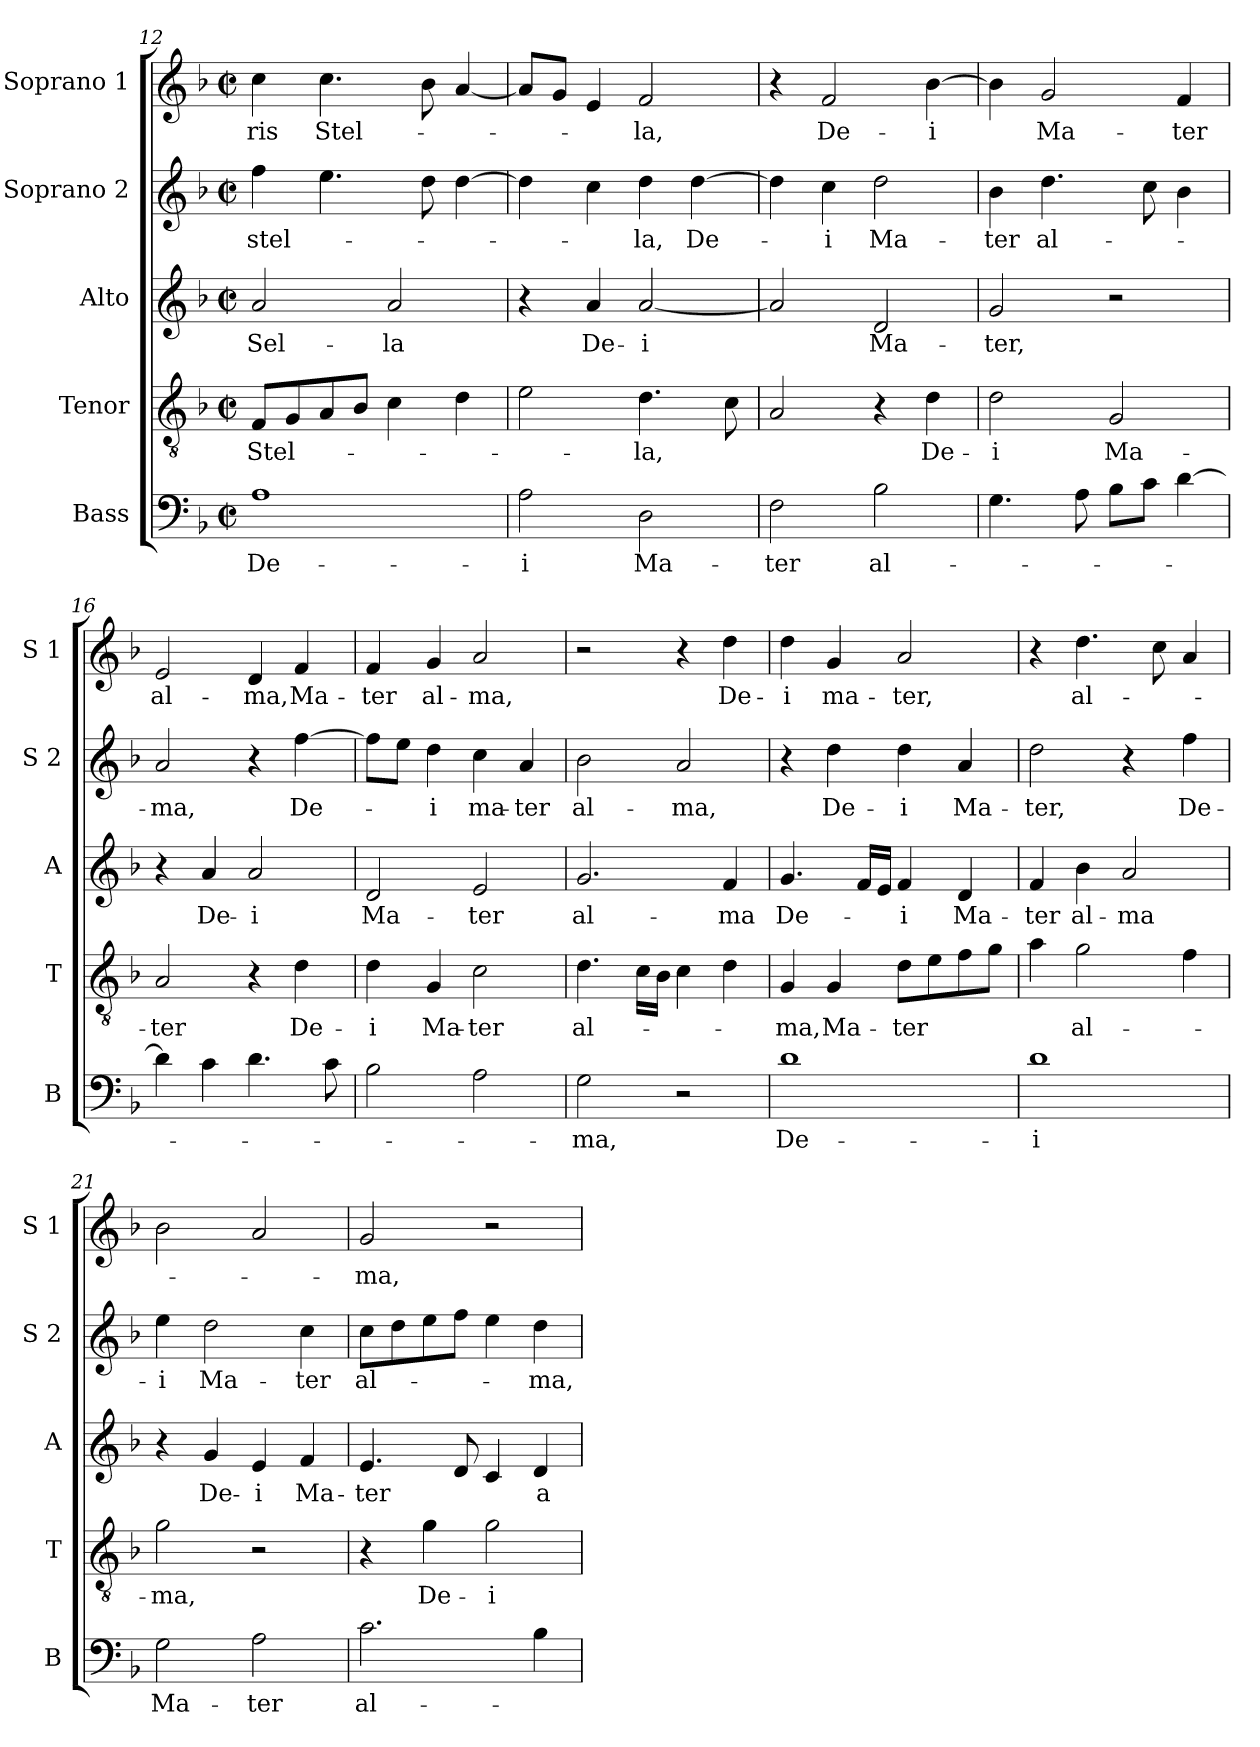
**kern	**text	**kern	**text	**kern	**text	**kern	**text	**kern	**text
*part5	*part5	*part4	*part4	*part3	*part3	*part2	*part2	*part1	*part1
*staff5	*staff5	*staff4	*staff4	*staff3	*staff3	*staff2	*staff2	*staff1	*staff1
*I"Bass	*	*I"Tenor	*	*I"Alto	*	*I"Soprano 2	*	*I"Soprano 1	*
*I'B	*	*I'T	*	*I'A	*	*I'S 2	*	*I'S 1	*
*clefF4	*	*clefGv2	*	*clefG2	*	*clefG2	*	*clefG2	*
*k[b-]	*	*k[b-]	*	*k[b-]	*	*k[b-]	*	*k[b-]	*
*F:	*	*F:	*	*F:	*	*F:	*	*F:	*
*M2/2	*	*M2/2	*	*M2/2	*	*M2/2	*	*M2/2	*
*met(c|)	*	*met(c|)	*	*met(c|)	*	*met(c|)	*	*met(c|)	*
=12	=12	=12	=12	=12	=12	=12	=12	=12	=12
1A	De-	8F/L	Stel-	2a/	Sel-	4ff\	stel-	4cc\	-ris
.	.	8G/	.	.	.	.	.	.	.
.	.	8A/	.	.	.	4.ee\	.	4.cc\	Stel-
.	.	8B-/J	.	.	.	.	.	.	.
.	.	4c\	.	2a/	-la	.	.	.	.
.	.	.	.	.	.	8dd\	.	8b-\	.
.	.	4d\	.	.	.	[4dd\	.	[4a/	.
!!LO:PB:g=z
=13	=13	=13	=13	=13	=13	=13	=13	=13	=13
2A\	-i	2e\	.	4r	.	4dd\]	.	8a/L]	.
.	.	.	.	.	.	.	.	8g/J	.
.	.	.	.	4a/	De-	4cc\	.	4e/	.
2D\	Ma-	4.d\	-la,	[2a/	-i	4dd\	-la,	2f/	-la,
.	.	.	.	.	.	[4dd\	De-	.	.
.	.	8c\	.	.	.	.	.	.	.
=14	=14	=14	=14	=14	=14	=14	=14	=14	=14
2F\	-ter	2A/	.	2a/]	.	4dd\]	.	4r	.
.	.	.	.	.	.	4cc\	-i	2f/	De-
2B-\	al-	4r	.	2d/	Ma-	2dd\	Ma-	.	.
.	.	4d\	De-	.	.	.	.	[4b-\	-i
=15	=15	=15	=15	=15	=15	=15	=15	=15	=15
4.G\	.	2d\	-i	2g/	-ter,	4b-\	-ter	4b-\]	.
.	.	.	.	.	.	4.dd\	al-	2g/	Ma-
8A\	.	.	.	.	.	.	.	.	.
8B-\L	.	2G/	Ma-	2r	.	.	.	.	.
8c\J	.	.	.	.	.	8cc\	.	.	.
[4d\	.	.	.	.	.	4b-\	.	4f/	-ter
=16	=16	=16	=16	=16	=16	=16	=16	=16	=16
4d\]	.	2A/	-ter	4r	.	2a/	-ma,	2e/	al-
4c\	.	.	.	4a/	De-	.	.	.	.
4.d\	.	4r	.	2a/	-i	4r	.	4d/	-ma,
.	.	4d\	De-	.	.	[4ff\	De-	4f/	Ma-
8c\	.	.	.	.	.	.	.	.	.
=17	=17	=17	=17	=17	=17	=17	=17	=17	=17
2B-\	.	4d\	-i	2d/	Ma-	8ff\L]	.	4f/	-ter
.	.	.	.	.	.	8ee\J	.	.	.
.	.	4G/	Ma-	.	.	4dd\	-i	4g/	al-
2A\	.	2c\	-ter	2e/	-ter	4cc\	ma-	2a/	-ma,
.	.	.	.	.	.	4a/	-ter	.	.
=18	=18	=18	=18	=18	=18	=18	=18	=18	=18
2G\	-ma,	4.d\	al-	2.g/	al-	2b-\	al-	2r	.
.	.	16c\LL	.	.	.	.	.	.	.
.	.	16B-\JJ	.	.	.	.	.	.	.
2r	.	4c\	.	.	.	2a/	-ma,	4r	.
.	.	4d\	.	4f/	-ma	.	.	4dd\	De-
!!LO:LB:g=z
=19	=19	=19	=19	=19	=19	=19	=19	=19	=19
1d	De-	4G/	-ma,	4.g/	De-	4r	.	4dd\	-i
.	.	4G/	Ma-	.	.	4dd\	De-	4g/	ma-
.	.	.	.	16f/LL	.	.	.	.	.
.	.	.	.	16e/JJ	.	.	.	.	.
.	.	8d\L	-ter	4f/	-i	4dd\	-i	2a/	-ter,
.	.	8e\	.	.	.	.	.	.	.
.	.	8f\	.	4d/	Ma-	4a/	Ma-	.	.
.	.	8g\J	.	.	.	.	.	.	.
=20	=20	=20	=20	=20	=20	=20	=20	=20	=20
1d	-i	4a\	.	4f/	-ter	2dd\	-ter,	4r	.
.	.	2g\	al-	4b-\	al-	.	.	4.dd\	al-
.	.	.	.	2a/	-ma	4r	.	.	.
.	.	.	.	.	.	.	.	8cc\	.
.	.	4f\	.	.	.	4ff\	De-	4a/	.
=21	=21	=21	=21	=21	=21	=21	=21	=21	=21
2G\	Ma-	2g\	-ma,	4r	.	4ee\	-i	2b-\	.
.	.	.	.	4g/	De-	2dd\	Ma-	.	.
2A\	-ter	2r	.	4e/	-i	.	.	2a/	.
.	.	.	.	4f/	Ma-	4cc\	-ter	.	.
=22	=22	=22	=22	=22	=22	=22	=22	=22	=22
2.c\	al-	4r	.	4.e/	-ter	8cc\L	al-	2g/	-ma,
.	.	.	.	.	.	8dd\	.	.	.
.	.	4g\	De-	.	.	8ee\	.	.	.
.	.	.	.	8d/	.	8ff\J	.	.	.
.	.	2g\	-i	4c/	.	4ee\	.	2r	.
4B-\	.	.	.	4d/	a-	4dd\	-ma,	.	.
=	=	=	=	=	=	=	=	=	=
*-	*-	*-	*-	*-	*-	*-	*-	*-	*-
